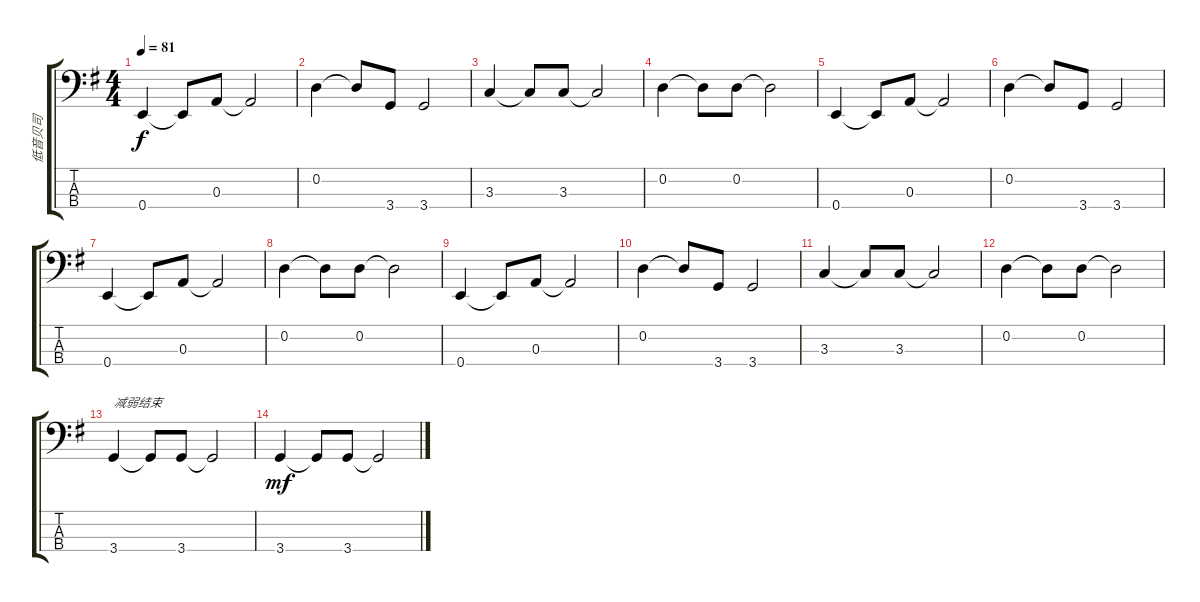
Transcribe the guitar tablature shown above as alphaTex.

\track ("低音贝司" "低音贝司") {instrument electricbassfinger}
\staff {score tabs}
\tuning (G2 D2 A1 E1) {hide}
\ts (4 4)
\tempo 81
\clef f4
\ks g
0.4.4{dy f} 0.4{t}.8 0.3.8 0.3{t}.2 |
0.2.4 0.2{t}.8 3.4.8 3.4.2 |
3.3.4 3.3{t}.8 3.3.8 3.3{t}.2 |
0.2.4 0.2{t}.8 0.2.8 0.2{t}.2 |
0.4.4 0.4{t}.8 0.3.8 0.3{t}.2 |
0.2.4 0.2{t}.8 3.4.8 3.4.2 |
0.4.4 0.4{t}.8 0.3.8 0.3{t}.2 |
0.2.4 0.2{t}.8 0.2.8 0.2{t}.2 |
0.4.4 0.4{t}.8 0.3.8 0.3{t}.2 |
0.2.4 0.2{t}.8 3.4.8 3.4.2 |
3.3.4 3.3{t}.8 3.3.8 3.3{t}.2 |
0.2.4 0.2{t}.8 0.2.8 0.2{t}.2 |
3.4.4{txt "减弱结束"} 3.4{t}.8 3.4.8 3.4{t}.2 |
3.4.4{dy mf} 3.4{t}.8 3.4.8 3.4{t}.2
